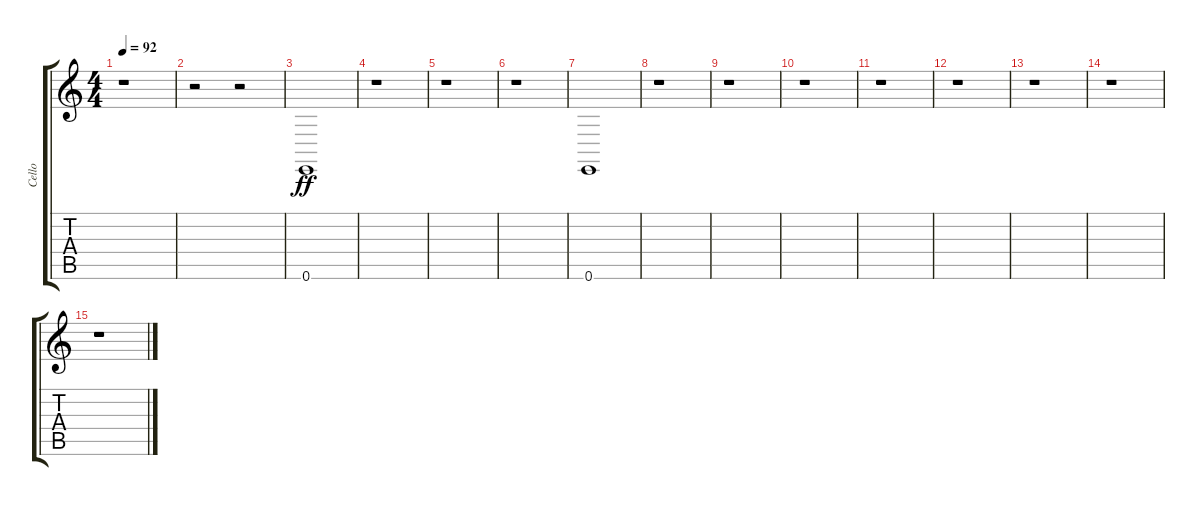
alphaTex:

\track ("Cello" "Cello") {instrument cello}
\staff {score tabs}
\tuning (E4 B3 G3 D3 A2 E2) {hide}
\ts (4 4)
\tempo 92
\clef g2
\ks c
r.1{dy ff} |
r.2 r.2 |
0.6.1 |
r.1 |
r.1 |
r.1 |
0.6.1 |
r.1 |
r.1 |
r.1 |
r.1 |
r.1 |
r.1 |
r.1 |
r.1
